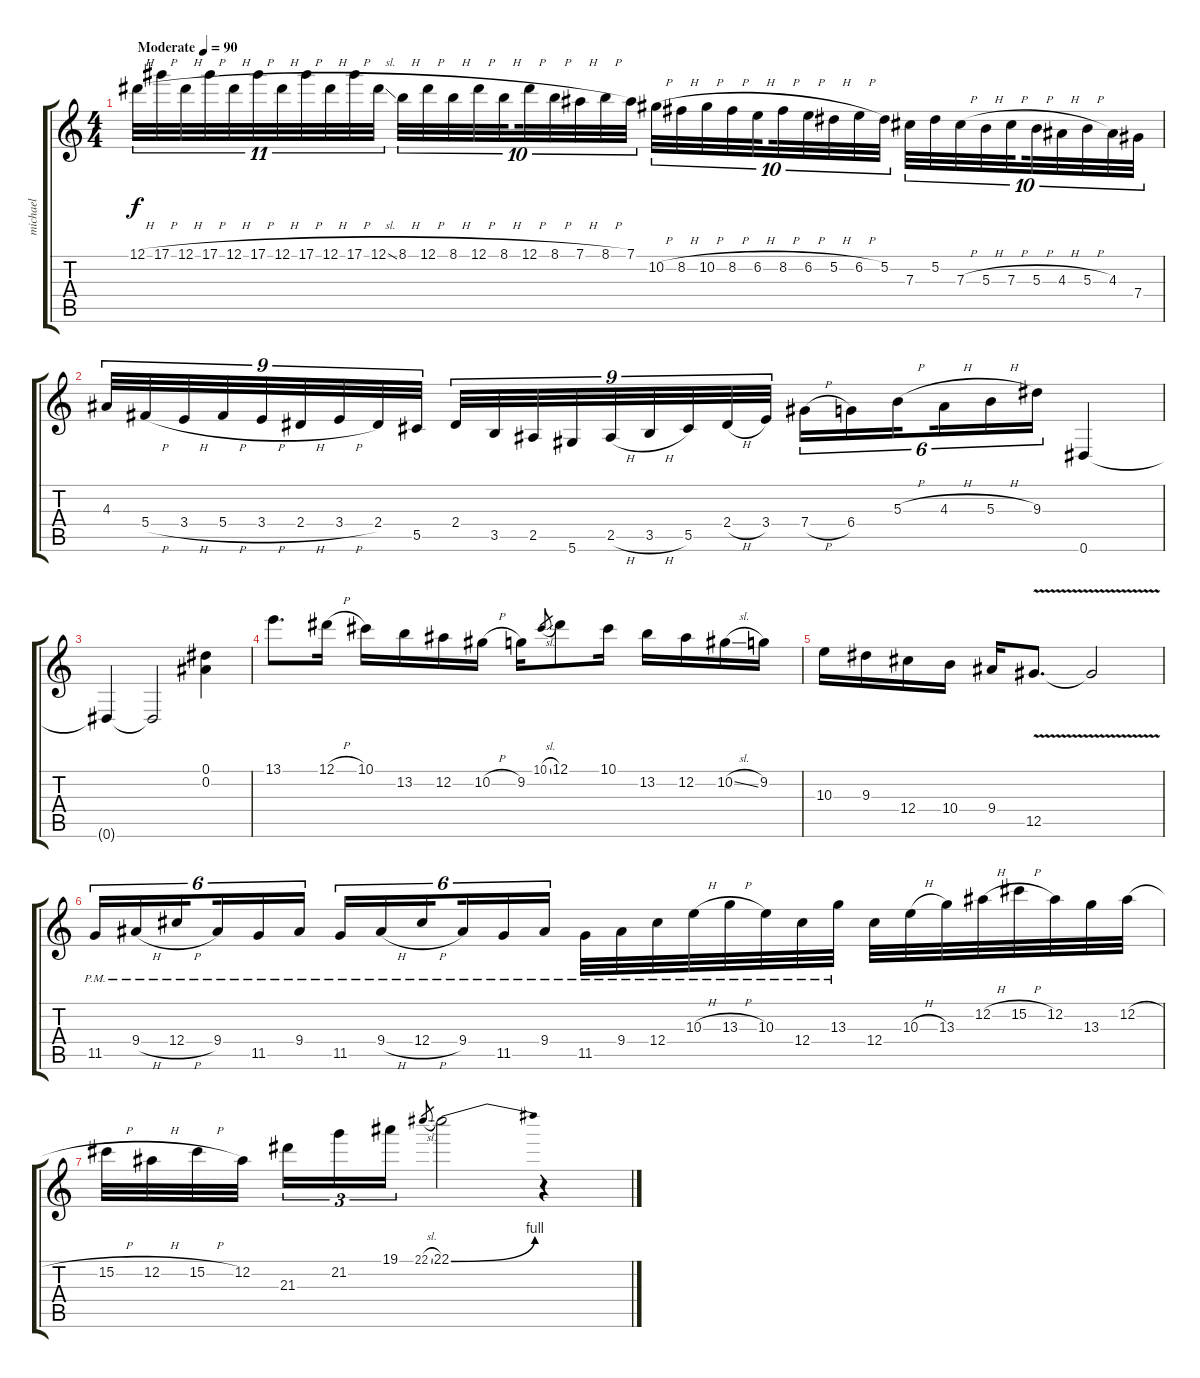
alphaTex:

\track ("michael" "michael") {instrument overdrivenguitar}
\staff {score tabs}
\tuning (Eb4 Bb3 Gb3 Db3 Ab2 Eb2) {hide}
\ts (4 4)
\tempo (90 "Moderate")
\clef g2
\ks c
12.1{h}.32{tu (11 8) dy f instrument overdrivenguitar} 17.1{h}.32{tu (11 8)} 12.1{h}.32{tu (11 8)} 17.1{h}.32{tu (11 8)} 12.1{h}.32{tu (11 8)} 17.1{h}.32{tu (11 8)} 12.1{h}.32{tu (11 8)} 17.1{h}.32{tu (11 8)} 12.1{h}.32{tu (11 8)} 17.1{h}.32{tu (11 8)} 12.1{sl}.32{tu (11 8)} 8.1{h}.32{tu (10 8)} 12.1{h}.32{tu (10 8)} 8.1{h}.32{tu (10 8)} 12.1{h}.32{tu (10 8)} 8.1{h}.32{tu (10 8) beam splitsecondary} 12.1{h}.32{tu (10 8)} 8.1{h}.32{tu (10 8)} 7.1{h}.32{tu (10 8)} 8.1{h}.32{tu (10 8)} 7.1.32{tu (10 8)} 10.2{h}.32{tu (10 8)} 8.2{h}.32{tu (10 8)} 10.2{h}.32{tu (10 8)} 8.2{h}.32{tu (10 8)} 6.2{h}.32{tu (10 8) beam splitsecondary} 8.2{h}.32{tu (10 8)} 6.2{h}.32{tu (10 8)} 5.2{h}.32{tu (10 8)} 6.2{h}.32{tu (10 8)} 5.2.32{tu (10 8)} 7.3.32{tu (10 8)} 5.2.32{tu (10 8)} 7.3{h}.32{tu (10 8)} 5.3{h}.32{tu (10 8)} 7.3{h}.32{tu (10 8) beam splitsecondary} 5.3{h}.32{tu (10 8)} 4.3{h}.32{tu (10 8)} 5.3{h}.32{tu (10 8)} 4.3.32{tu (10 8)} 7.4.32{tu (10 8)} |
4.3.32{tu (9 8)} 5.4{h}.32{tu (9 8)} 3.4{h}.32{tu (9 8)} 5.4{h}.32{tu (9 8)} 3.4{h}.32{tu (9 8)} 2.4{h}.32{tu (9 8)} 3.4{h}.32{tu (9 8)} 2.4.32{tu (9 8)} 5.5.32{tu (9 8)} 2.4.32{tu (9 8)} 3.5.32{tu (9 8)} 2.5.32{tu (9 8)} 5.6.32{tu (9 8)} 2.5{h}.32{tu (9 8)} 3.5{h}.32{tu (9 8)} 5.5.32{tu (9 8)} 2.4{h}.32{tu (9 8)} 3.4.32{tu (9 8)} 7.4{h}.16{tu (6 4)} 6.4.16{tu (6 4)} 5.3{h}.16{tu (6 4) beam splitsecondary} 4.3{h}.16{tu (6 4)} 5.3{h}.16{tu (6 4)} 9.3.16{tu (6 4)} 0.6.4 |
0.6{t}.4 0.6{t}.2 (0.1 0.2).4 |
13.1.8{d} 12.1{h}.16 10.1.16 13.2.16 12.2.16 10.2{h}.16 9.2.16 10.1{sl}.8{gr} 12.1.8 10.1.16 13.2.16 12.2.16 10.2{sl}.16 9.2.16 |
10.3.16 9.3.16 12.4.16 10.4.16 9.4.16 12.5{v}.8{d} 12.5{t}.2 |
11.5{pm}.16{tu (6 4)} 9.4{h pm}.16{tu (6 4)} 12.4{h pm}.16{tu (6 4) beam splitsecondary} 9.4{pm}.16{tu (6 4)} 11.5{pm}.16{tu (6 4)} 9.4{pm}.16{tu (6 4)} 11.5{pm}.16{tu (6 4)} 9.4{h pm}.16{tu (6 4)} 12.4{h pm}.16{tu (6 4) beam splitsecondary} 9.4{pm}.16{tu (6 4)} 11.5{pm}.16{tu (6 4)} 9.4{pm}.16{tu (6 4)} 11.5{pm}.32 9.4{pm}.32 12.4{pm}.32 10.3{h pm}.32 13.3{h pm}.32 10.3{pm}.32 12.4{pm}.32 13.3{pm}.32 12.4.32 10.3{h}.32 13.3.32 12.2{h}.32 15.2{h}.32 12.2.32 13.3.32 12.2{h}.32 |
15.2{h}.32 12.2{h}.32 15.2{h}.32 12.2.32{beam splitsecondary} 21.3.16{tu (3 2)} 21.2.16{tu (3 2)} 19.1.16{tu (3 2)} 22.1{sl}.8{gr} 22.1{be (bend 0 0 60 4)}.2 r.4
